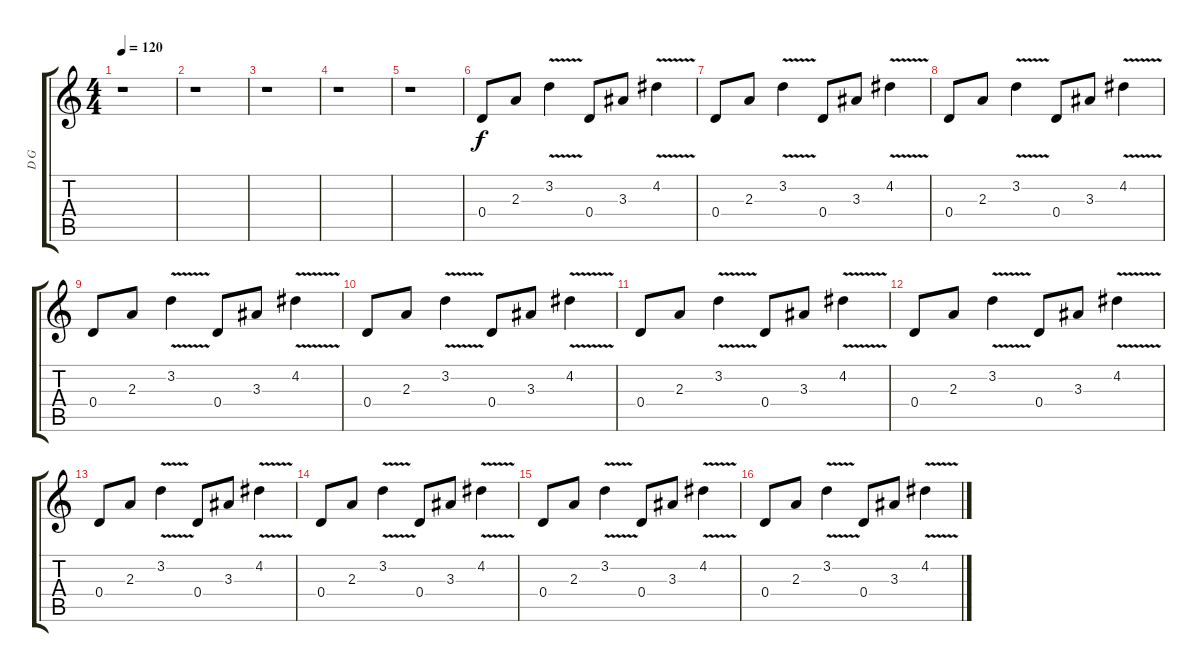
\track ("D G" "D G") {instrument distortionguitar}
\staff {score tabs}
\tuning (E4 B3 G3 D3 A2 E2) {hide}
\ts (4 4)
\tempo 120
\clef g2
\ks c
r.1{dy f instrument distortionguitar} |
r.1 |
r.1 |
r.1 |
r.1 |
0.4.8 2.3.8 3.2{v}.4 0.4.8 3.3.8 4.2{v}.4 |
0.4.8 2.3.8 3.2{v}.4 0.4.8 3.3.8 4.2{v}.4 |
0.4.8 2.3.8 3.2{v}.4 0.4.8 3.3.8 4.2{v}.4 |
0.4.8 2.3.8 3.2{v}.4 0.4.8 3.3.8 4.2{v}.4 |
0.4.8 2.3.8 3.2{v}.4 0.4.8 3.3.8 4.2{v}.4 |
0.4.8 2.3.8 3.2{v}.4 0.4.8 3.3.8 4.2{v}.4 |
0.4.8 2.3.8 3.2{v}.4 0.4.8 3.3.8 4.2{v}.4 |
0.4.8 2.3.8 3.2{v}.4 0.4.8 3.3.8 4.2{v}.4 |
0.4.8 2.3.8 3.2{v}.4 0.4.8 3.3.8 4.2{v}.4 |
0.4.8 2.3.8 3.2{v}.4 0.4.8 3.3.8 4.2{v}.4 |
0.4.8 2.3.8 3.2{v}.4 0.4.8 3.3.8 4.2{v}.4
